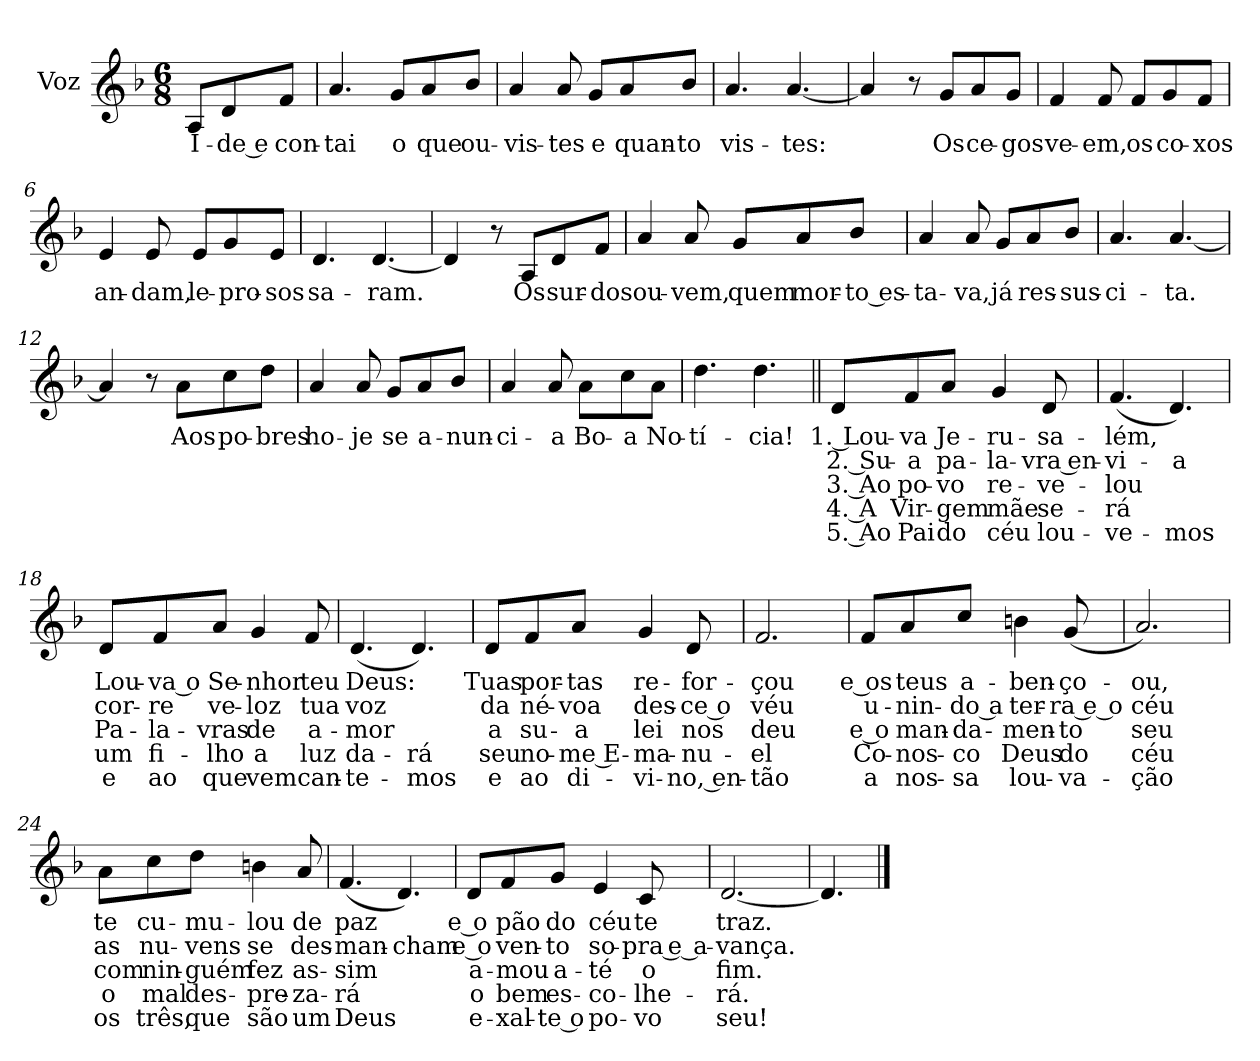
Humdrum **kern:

**kern	**text	**text	**text	**text	**text
*part1	*part1	*part1	*part1	*part1	*part1
*staff1	*staff1	*staff1	*staff1	*staff1	*staff1
*I"Voz	*	*	*	*	*
*I'Vo.	*	*	*	*	*
*clefG2	*	*	*	*	*
*k[b-]	*	*	*	*	*
*M6/8	*	*	*	*	*
*MM80	*	*	*	*	*
=	=	=	=	=	=
!	!LO:LY:b	!	!	!	!
8A/L	I-	.	.	.	.
!	!LO:LY:b	!	!	!	!
8d/	-de e	.	.	.	.
!	!LO:LY:b	!	!	!	!
8f/J	con-	.	.	.	.
=1	=1	=1	=1	=1	=1
!	!LO:LY:b	!	!	!	!
4.a/	-tai	.	.	.	.
!	!LO:LY:b	!	!	!	!
8g/L	o	.	.	.	.
!	!LO:LY:b	!	!	!	!
8a/	que	.	.	.	.
!	!LO:LY:b	!	!	!	!
8b-/J	ou-	.	.	.	.
=2	=2	=2	=2	=2	=2
!	!LO:LY:b	!	!	!	!
4a/	-vis-	.	.	.	.
!	!LO:LY:b	!	!	!	!
8a/	-tes	.	.	.	.
!	!LO:LY:b	!	!	!	!
8g/L	e	.	.	.	.
!	!LO:LY:b	!	!	!	!
8a/	quan-	.	.	.	.
!	!LO:LY:b	!	!	!	!
8b-/J	-to	.	.	.	.
=3	=3	=3	=3	=3	=3
!	!LO:LY:b	!	!	!	!
4.a/	vis-	.	.	.	.
!	!LO:LY:b	!	!	!	!
[4.a/	-tes:	.	.	.	.
=4	=4	=4	=4	=4	=4
4a/]	.	.	.	.	.
8r	.	.	.	.	.
!	!LO:LY:b	!	!	!	!
8g/L	Os	.	.	.	.
!	!LO:LY:b	!	!	!	!
8a/	ce-	.	.	.	.
!	!LO:LY:b	!	!	!	!
8g/J	-gos	.	.	.	.
=5	=5	=5	=5	=5	=5
!	!LO:LY:b	!	!	!	!
4f/	ve-	.	.	.	.
!	!LO:LY:b	!	!	!	!
8f/	-em,	.	.	.	.
!	!LO:LY:b	!	!	!	!
8f/L	os	.	.	.	.
!	!LO:LY:b	!	!	!	!
8g/	co-	.	.	.	.
!	!LO:LY:b	!	!	!	!
8f/J	-xos	.	.	.	.
!!LO:LB:g=z
=6	=6	=6	=6	=6	=6
!	!LO:LY:b	!	!	!	!
4e/	an-	.	.	.	.
!	!LO:LY:b	!	!	!	!
8e/	-dam,	.	.	.	.
!	!LO:LY:b	!	!	!	!
8e/L	le-	.	.	.	.
!	!LO:LY:b	!	!	!	!
8g/	-pro-	.	.	.	.
!	!LO:LY:b	!	!	!	!
8e/J	-sos	.	.	.	.
=7	=7	=7	=7	=7	=7
!	!LO:LY:b	!	!	!	!
4.d/	sa-	.	.	.	.
!	!LO:LY:b	!	!	!	!
[4.d/	-ram.	.	.	.	.
=8	=8	=8	=8	=8	=8
4d/]	.	.	.	.	.
8r	.	.	.	.	.
!	!LO:LY:b	!	!	!	!
8A/L	Os	.	.	.	.
!	!LO:LY:b	!	!	!	!
8d/	sur-	.	.	.	.
!	!LO:LY:b	!	!	!	!
8f/J	-dos	.	.	.	.
=9	=9	=9	=9	=9	=9
!	!LO:LY:b	!	!	!	!
4a/	ou-	.	.	.	.
!	!LO:LY:b	!	!	!	!
8a/	-vem,	.	.	.	.
!	!LO:LY:b	!	!	!	!
8g/L	quem	.	.	.	.
!	!LO:LY:b	!	!	!	!
8a/	mor-	.	.	.	.
!	!LO:LY:b	!	!	!	!
8b-/J	-to es-	.	.	.	.
=10	=10	=10	=10	=10	=10
!	!LO:LY:b	!	!	!	!
4a/	-ta-	.	.	.	.
!	!LO:LY:b	!	!	!	!
8a/	-va,	.	.	.	.
!	!LO:LY:b	!	!	!	!
8g/L	já	.	.	.	.
!	!LO:LY:b	!	!	!	!
8a/	res-	.	.	.	.
!	!LO:LY:b	!	!	!	!
8b-/J	-sus-	.	.	.	.
=11	=11	=11	=11	=11	=11
!	!LO:LY:b	!	!	!	!
4.a/	-ci-	.	.	.	.
!	!LO:LY:b	!	!	!	!
[4.a/	-ta.	.	.	.	.
!!LO:LB:g=z
=12	=12	=12	=12	=12	=12
4a/]	.	.	.	.	.
8r	.	.	.	.	.
!	!LO:LY:b	!	!	!	!
8a\L	Aos	.	.	.	.
!	!LO:LY:b	!	!	!	!
8cc\	po-	.	.	.	.
!	!LO:LY:b	!	!	!	!
8dd\J	-bres	.	.	.	.
=13	=13	=13	=13	=13	=13
!	!LO:LY:b	!	!	!	!
4a/	ho-	.	.	.	.
!	!LO:LY:b	!	!	!	!
8a/	-je	.	.	.	.
!	!LO:LY:b	!	!	!	!
8g/L	se	.	.	.	.
!	!LO:LY:b	!	!	!	!
8a/	a-	.	.	.	.
!	!LO:LY:b	!	!	!	!
8b-/J	-nun-	.	.	.	.
=14	=14	=14	=14	=14	=14
!	!LO:LY:b	!	!	!	!
4a/	-ci-	.	.	.	.
!	!LO:LY:b	!	!	!	!
8a/	-a	.	.	.	.
!	!LO:LY:b	!	!	!	!
8a\L	Bo-	.	.	.	.
!	!LO:LY:b	!	!	!	!
8cc\	-a	.	.	.	.
!	!LO:LY:b	!	!	!	!
8a\J	No-	.	.	.	.
=15	=15	=15	=15	=15	=15
!	!LO:LY:b	!	!	!	!
4.dd\	-tí-	.	.	.	.
!	!LO:LY:b	!	!	!	!
4.dd\	-cia!	.	.	.	.
=16||	=16||	=16||	=16||	=16||	=16||
!	!LO:LY:b	!LO:LY:b	!LO:LY:b	!LO:LY:b	!LO:LY:b
8d/L	1. Lou-	2. Su-	3. Ao	4. A	5. Ao
!	!LO:LY:b	!LO:LY:b	!LO:LY:b	!LO:LY:b	!LO:LY:b
8f/	-va	-a	po-	Vir-	Pai
!	!LO:LY:b	!LO:LY:b	!LO:LY:b	!LO:LY:b	!LO:LY:b
8a/J	Je-	pa-	-vo	-gem	do
!	!LO:LY:b	!LO:LY:b	!LO:LY:b	!LO:LY:b	!LO:LY:b
4g/	-ru-	-la-	re-	mãe	céu
!	!LO:LY:b	!LO:LY:b	!LO:LY:b	!LO:LY:b	!LO:LY:b
8d/	-sa-	-vra en-	-ve-	se-	lou-
=17	=17	=17	=17	=17	=17
!	!LO:LY:b	!LO:LY:b	!LO:LY:b	!LO:LY:b	!LO:LY:b
(<4.f/	-lém,	-vi-	-lou	-rá	-ve-
!	!	!LO:LY:b	!	!	!LO:LY:b
4.d/)	.	-a	.	.	-mos
!!LO:LB:g=z
=18	=18	=18	=18	=18	=18
!	!LO:LY:b	!LO:LY:b	!LO:LY:b	!LO:LY:b	!LO:LY:b
8d/L	Lou-	cor-	Pa-	um	e
!	!LO:LY:b	!LO:LY:b	!LO:LY:b	!LO:LY:b	!LO:LY:b
8f/	-va o	-re	-la-	fi-	ao
!	!LO:LY:b	!LO:LY:b	!LO:LY:b	!LO:LY:b	!LO:LY:b
8a/J	Se-	ve-	-vras	-lho	que
!	!LO:LY:b	!LO:LY:b	!LO:LY:b	!LO:LY:b	!LO:LY:b
4g/	-nhor	-loz	de	a	vem
!	!LO:LY:b	!LO:LY:b	!LO:LY:b	!LO:LY:b	!LO:LY:b
8f/	teu	tua	a-	luz	can-
=19	=19	=19	=19	=19	=19
!	!LO:LY:b	!LO:LY:b	!LO:LY:b	!LO:LY:b	!LO:LY:b
(<4.d/	Deus:	voz	-mor	da-	-te-
!	!	!	!	!LO:LY:b	!LO:LY:b
4.d/)	.	.	.	-rá	-mos
=20	=20	=20	=20	=20	=20
!	!LO:LY:b	!LO:LY:b	!LO:LY:b	!LO:LY:b	!LO:LY:b
8d/L	Tuas	da	a	seu	e
!	!LO:LY:b	!LO:LY:b	!LO:LY:b	!LO:LY:b	!LO:LY:b
8f/	por-	né-	su-	no-	ao
!	!LO:LY:b	!LO:LY:b	!LO:LY:b	!LO:LY:b	!LO:LY:b
8a/J	-tas	-voa	-a	-me E-	di-
!	!LO:LY:b	!LO:LY:b	!LO:LY:b	!LO:LY:b	!LO:LY:b
4g/	re-	des-	lei	-ma-	-vi-
!	!LO:LY:b	!LO:LY:b	!LO:LY:b	!LO:LY:b	!LO:LY:b
8d/	-for-	-ce o	nos	-nu-	-no, en-
=21	=21	=21	=21	=21	=21
!	!LO:LY:b	!LO:LY:b	!LO:LY:b	!LO:LY:b	!LO:LY:b
2.f/	-çou	véu	deu	-el	-tão
=22	=22	=22	=22	=22	=22
!	!LO:LY:b	!LO:LY:b	!LO:LY:b	!LO:LY:b	!LO:LY:b
8f/L	e os	u-	e o	Co-	a
!	!LO:LY:b	!LO:LY:b	!LO:LY:b	!LO:LY:b	!LO:LY:b
8a/	teus	-nin-	man-	-nos-	nos-
!	!LO:LY:b	!LO:LY:b	!LO:LY:b	!LO:LY:b	!LO:LY:b
8cc/J	a-	-do a	-da-	-co	-sa
!	!LO:LY:b	!LO:LY:b	!LO:LY:b	!LO:LY:b	!LO:LY:b
4bn\	-ben-	ter-	-men-	Deus	lou-
!	!LO:LY:b	!LO:LY:b	!LO:LY:b	!LO:LY:b	!LO:LY:b
(<8g/	-ço-	-ra e o	-to	do	-va-
!!LO:LB:g=z
=23	=23	=23	=23	=23	=23
!	!LO:LY:b	!LO:LY:b	!LO:LY:b	!LO:LY:b	!LO:LY:b
2.a/)	-ou,	céu	seu	céu	-ção
=24	=24	=24	=24	=24	=24
!	!LO:LY:b	!LO:LY:b	!LO:LY:b	!LO:LY:b	!LO:LY:b
8a\L	te	as	com	o	os
!	!LO:LY:b	!LO:LY:b	!LO:LY:b	!LO:LY:b	!LO:LY:b
8cc\	cu-	nu-	nin-	mal	três,
!	!LO:LY:b	!LO:LY:b	!LO:LY:b	!LO:LY:b	!LO:LY:b
8dd\J	-mu-	-vens	-guém	des-	que
!	!LO:LY:b	!LO:LY:b	!LO:LY:b	!LO:LY:b	!LO:LY:b
4bn\	-lou	se	fez	-pre-	são
!	!LO:LY:b	!LO:LY:b	!LO:LY:b	!LO:LY:b	!LO:LY:b
8a/	de	des-	as-	-za-	um
=25	=25	=25	=25	=25	=25
!	!LO:LY:b	!LO:LY:b	!LO:LY:b	!LO:LY:b	!LO:LY:b
(<4.f/	paz	-man-	-sim	-rá	Deus
!	!	!LO:LY:b	!	!	!
4.d/)	.	-cham	.	.	.
=26	=26	=26	=26	=26	=26
!	!LO:LY:b	!LO:LY:b	!LO:LY:b	!LO:LY:b	!LO:LY:b
8d/L	e o	e o	a-	o	e-
!	!LO:LY:b	!LO:LY:b	!LO:LY:b	!LO:LY:b	!LO:LY:b
8f/	pão	ven-	-mou	bem	-xal-
!	!LO:LY:b	!LO:LY:b	!LO:LY:b	!LO:LY:b	!LO:LY:b
8g/J	do	-to	a-	es-	-te o
!	!LO:LY:b	!LO:LY:b	!LO:LY:b	!LO:LY:b	!LO:LY:b
4e/	céu	so-	-té	-co-	po-
!	!LO:LY:b	!LO:LY:b	!LO:LY:b	!LO:LY:b	!LO:LY:b
8c/	te	-pra e a-	o	-lhe-	-vo
=27	=27	=27	=27	=27	=27
!	!LO:LY:b	!LO:LY:b	!LO:LY:b	!LO:LY:b	!LO:LY:b
[2.d/	traz.	-vança.	fim.	-rá.	seu!
=28	=28	=28	=28	=28	=28
4.d/]	.	.	.	.	.
==	==	==	==	==	==
*-	*-	*-	*-	*-	*-
